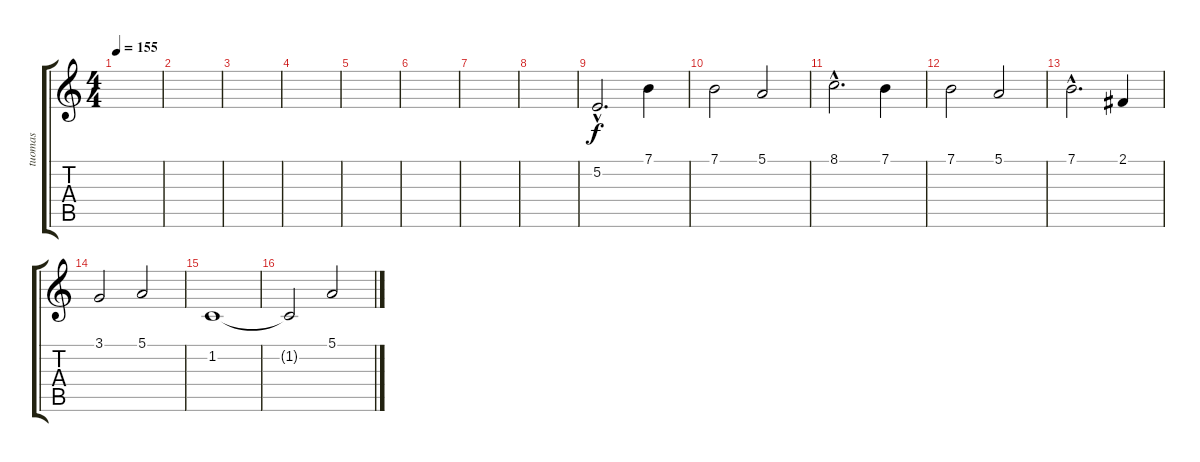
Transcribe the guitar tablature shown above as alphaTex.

\track ("tuomas" "tuomas") {instrument lead4chiff}
\staff {score tabs}
\tuning (E4 B3 G3 D3 A2 E2) {hide}
\ts (4 4)
\tempo 155
\clef g2
\ks c
|
|
|
|
|
|
|
|
5.2{hac}.2{d} 7.1.4 |
7.1.2 5.1.2 |
8.1{hac}.2{d} 7.1.4 |
7.1.2 5.1.2 |
7.1{hac}.2{d} 2.1.4 |
3.1.2 5.1.2 |
1.2.1 |
1.2{t}.2 5.1.2
